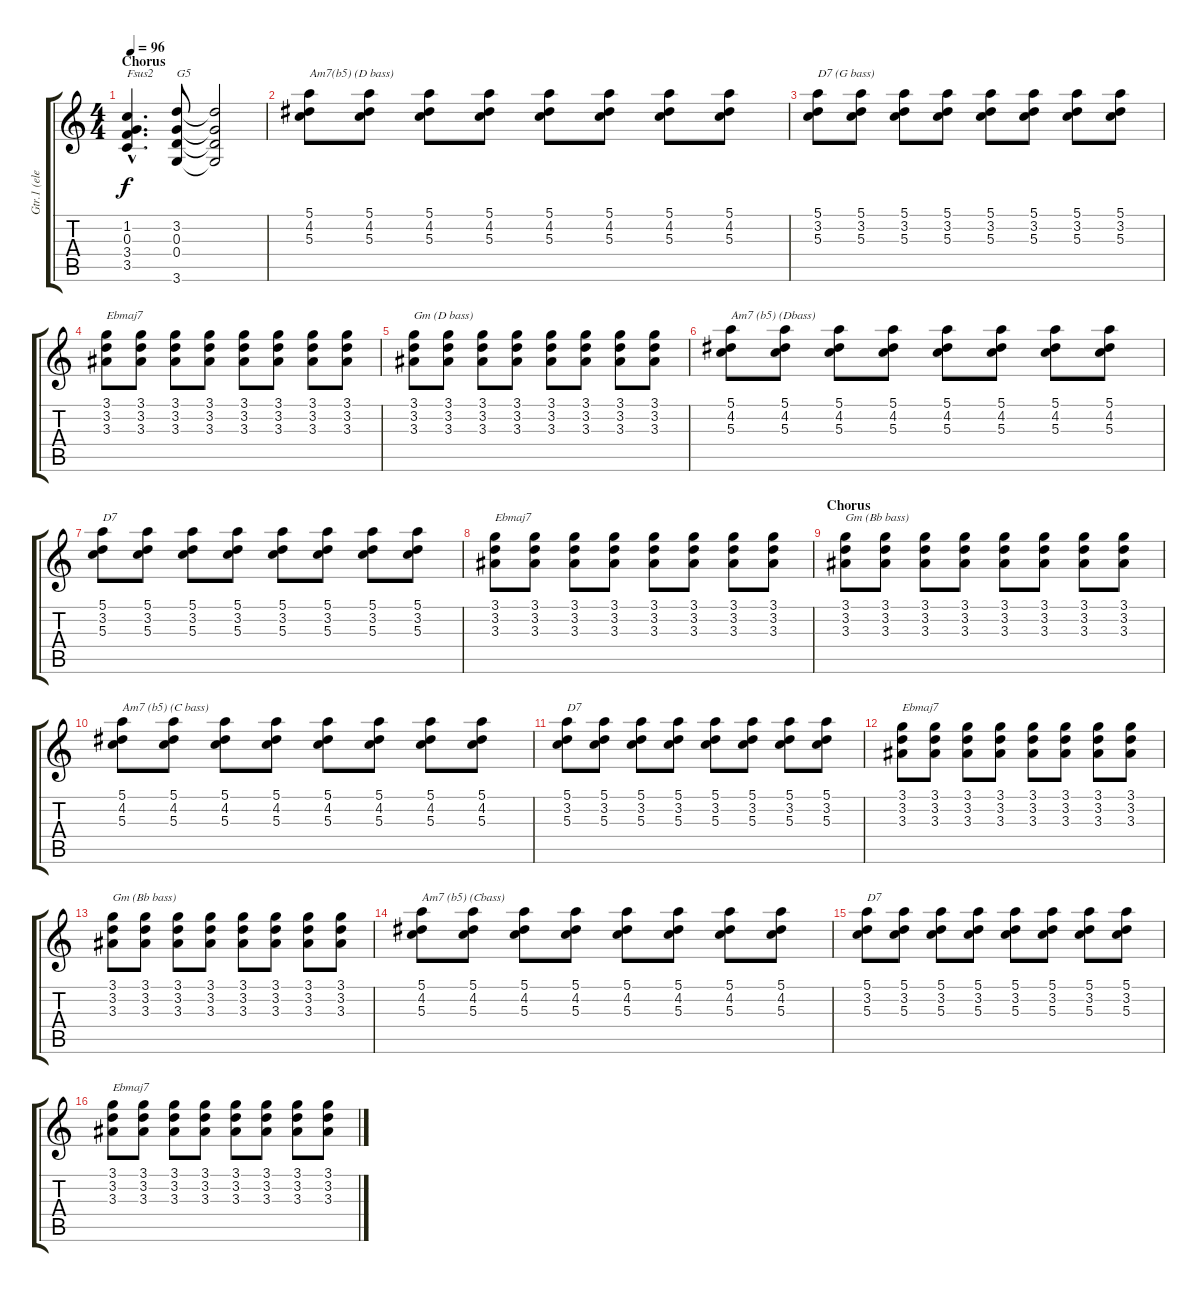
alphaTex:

\track ("Gtr.1 (elec.)" "Gtr.1 (ele") {instrument electricguitarclean}
\staff {score tabs}
\tuning (E4 B3 G3 D3 A2 E2) {hide}
\ts (4 4)
\section ("" "Chorus")
\tempo 96
\clef g2
\ks c
(1.2{hac} 0.3{hac} 3.4{hac} 3.5{hac}).4{d txt "Fsus2" dy f volume 5} (3.2 0.3 0.4 3.6).8{txt "G5"} (3.2{t} 0.3{t} 0.4{t} 3.6{t}).2 |
(5.1 4.2 5.3).8{txt "Am7(b5) (D bass)" volume 10 instrument electricguitarclean} (5.1 4.2 5.3).8 (5.1 4.2 5.3).8 (5.1 4.2 5.3).8 (5.1 4.2 5.3).8 (5.1 4.2 5.3).8 (5.1 4.2 5.3).8 (5.1 4.2 5.3).8 |
(5.1 3.2 5.3).8{txt "D7 (G bass)"} (5.1 3.2 5.3).8 (5.1 3.2 5.3).8 (5.1 3.2 5.3).8 (5.1 3.2 5.3).8 (5.1 3.2 5.3).8 (5.1 3.2 5.3).8 (5.1 3.2 5.3).8 |
(3.1 3.2 3.3).8{txt "Ebmaj7"} (3.1 3.2 3.3).8 (3.1 3.2 3.3).8 (3.1 3.2 3.3).8 (3.1 3.2 3.3).8 (3.1 3.2 3.3).8 (3.1 3.2 3.3).8 (3.1 3.2 3.3).8 |
(3.1 3.2 3.3).8{txt "Gm (D bass)"} (3.1 3.2 3.3).8 (3.1 3.2 3.3).8 (3.1 3.2 3.3).8 (3.1 3.2 3.3).8 (3.1 3.2 3.3).8 (3.1 3.2 3.3).8 (3.1 3.2 3.3).8 |
(5.1 4.2 5.3).8{txt "Am7 (b5) (Dbass)"} (5.1 4.2 5.3).8 (5.1 4.2 5.3).8 (5.1 4.2 5.3).8 (5.1 4.2 5.3).8 (5.1 4.2 5.3).8 (5.1 4.2 5.3).8 (5.1 4.2 5.3).8 |
(5.1 3.2 5.3).8{txt "D7"} (5.1 3.2 5.3).8 (5.1 3.2 5.3).8 (5.1 3.2 5.3).8 (5.1 3.2 5.3).8 (5.1 3.2 5.3).8 (5.1 3.2 5.3).8 (5.1 3.2 5.3).8 |
(3.1 3.2 3.3).8{txt "Ebmaj7"} (3.1 3.2 3.3).8 (3.1 3.2 3.3).8 (3.1 3.2 3.3).8 (3.1 3.2 3.3).8 (3.1 3.2 3.3).8 (3.1 3.2 3.3).8 (3.1 3.2 3.3).8 |
\section ("" "Chorus")
(3.1 3.2 3.3).8{txt "Gm (Bb bass)"} (3.1 3.2 3.3).8 (3.1 3.2 3.3).8 (3.1 3.2 3.3).8 (3.1 3.2 3.3).8 (3.1 3.2 3.3).8 (3.1 3.2 3.3).8 (3.1 3.2 3.3).8 |
(5.1 4.2 5.3).8{txt "Am7 (b5) (C bass)"} (5.1 4.2 5.3).8 (5.1 4.2 5.3).8 (5.1 4.2 5.3).8 (5.1 4.2 5.3).8 (5.1 4.2 5.3).8 (5.1 4.2 5.3).8 (5.1 4.2 5.3).8 |
(5.1 3.2 5.3).8{txt "D7"} (5.1 3.2 5.3).8 (5.1 3.2 5.3).8 (5.1 3.2 5.3).8 (5.1 3.2 5.3).8 (5.1 3.2 5.3).8 (5.1 3.2 5.3).8 (5.1 3.2 5.3).8 |
(3.1 3.2 3.3).8{txt "Ebmaj7"} (3.1 3.2 3.3).8 (3.1 3.2 3.3).8 (3.1 3.2 3.3).8 (3.1 3.2 3.3).8 (3.1 3.2 3.3).8 (3.1 3.2 3.3).8 (3.1 3.2 3.3).8 |
(3.1 3.2 3.3).8{txt "Gm (Bb bass)"} (3.1 3.2 3.3).8 (3.1 3.2 3.3).8 (3.1 3.2 3.3).8 (3.1 3.2 3.3).8 (3.1 3.2 3.3).8 (3.1 3.2 3.3).8 (3.1 3.2 3.3).8 |
(5.1 4.2 5.3).8{txt "Am7 (b5) (Cbass)"} (5.1 4.2 5.3).8 (5.1 4.2 5.3).8 (5.1 4.2 5.3).8 (5.1 4.2 5.3).8 (5.1 4.2 5.3).8 (5.1 4.2 5.3).8 (5.1 4.2 5.3).8 |
(5.1 3.2 5.3).8{txt "D7"} (5.1 3.2 5.3).8 (5.1 3.2 5.3).8 (5.1 3.2 5.3).8 (5.1 3.2 5.3).8 (5.1 3.2 5.3).8 (5.1 3.2 5.3).8 (5.1 3.2 5.3).8 |
(3.1 3.2 3.3).8{txt "Ebmaj7"} (3.1 3.2 3.3).8 (3.1 3.2 3.3).8 (3.1 3.2 3.3).8 (3.1 3.2 3.3).8 (3.1 3.2 3.3).8 (3.1 3.2 3.3).8 (3.1 3.2 3.3).8
